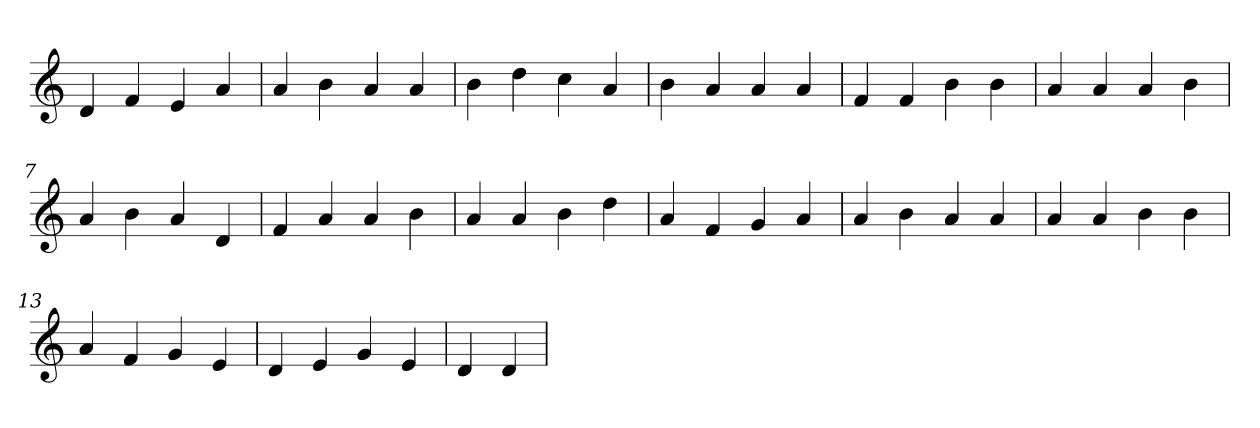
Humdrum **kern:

**kern
*part1
*staff1
*clefG2
=1
4d
4f
4e
4a
=2
4a
4b
4a
4a
=3
4b
4dd
4cc
4a
=4
4b
4a
4a
4a
=5
4f
4f
4b
4b
=6
4a
4a
4a
4b
=7
4a
4b
4a
4d
=8
4f
4a
4a
4b
=9
4a
4a
4b
4dd
=10
4a
4f
4g
4a
=11
4a
4b
4a
4a
=12
4a
4a
4b
4b
=13
4a
4f
4g
4e
=14
4d
4e
4g
4e
=15
4d
4d
=
*-
